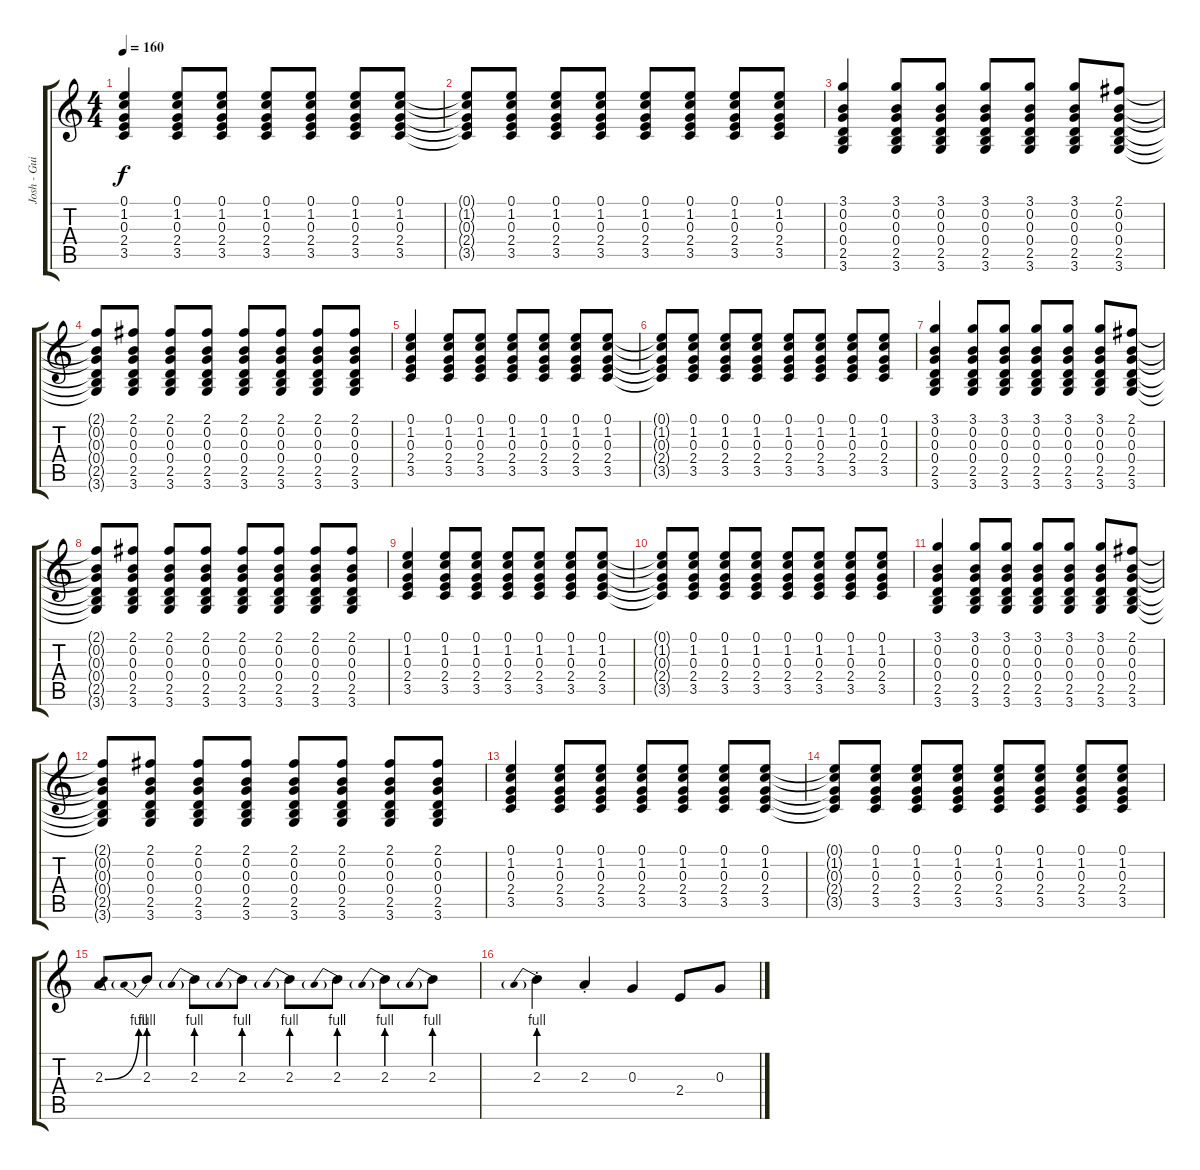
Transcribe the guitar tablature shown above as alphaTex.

\track ("Josh - Guitar" "Josh - Gui") {instrument distortionguitar}
\staff {score tabs}
\tuning (E4 B3 G3 D3 A2 E2) {hide}
\ts (4 4)
\tempo 160
\clef g2
\ks c
(0.1 1.2 0.3 2.4 3.5).4{dy f} (0.1 1.2 0.3 2.4 3.5).8 (0.1 1.2 0.3 2.4 3.5).8 (0.1 1.2 0.3 2.4 3.5).8 (0.1 1.2 0.3 2.4 3.5).8 (0.1 1.2 0.3 2.4 3.5).8 (0.1 1.2 0.3 2.4 3.5).8 |
(0.1{t} 1.2{t} 0.3{t} 2.4{t} 3.5{t}).8 (0.1 1.2 0.3 2.4 3.5).8 (0.1 1.2 0.3 2.4 3.5).8 (0.1 1.2 0.3 2.4 3.5).8 (0.1 1.2 0.3 2.4 3.5).8 (0.1 1.2 0.3 2.4 3.5).8 (0.1 1.2 0.3 2.4 3.5).8 (0.1 1.2 0.3 2.4 3.5).8 |
(3.1 0.2 0.3 0.4 2.5 3.6).4 (3.1 0.2 0.3 0.4 2.5 3.6).8 (3.1 0.2 0.3 0.4 2.5 3.6).8 (3.1 0.2 0.3 0.4 2.5 3.6).8 (3.1 0.2 0.3 0.4 2.5 3.6).8 (3.1 0.2 0.3 0.4 2.5 3.6).8 (2.1 0.2 0.3 0.4 2.5 3.6).8 |
(2.1{t} 0.2{t} 0.3{t} 0.4{t} 2.5{t} 3.6{t}).8 (2.1 0.2 0.3 0.4 2.5 3.6).8 (2.1 0.2 0.3 0.4 2.5 3.6).8 (2.1 0.2 0.3 0.4 2.5 3.6).8 (2.1 0.2 0.3 0.4 2.5 3.6).8 (2.1 0.2 0.3 0.4 2.5 3.6).8 (2.1 0.2 0.3 0.4 2.5 3.6).8 (2.1 0.2 0.3 0.4 2.5 3.6).8 |
(0.1 1.2 0.3 2.4 3.5).4 (0.1 1.2 0.3 2.4 3.5).8 (0.1 1.2 0.3 2.4 3.5).8 (0.1 1.2 0.3 2.4 3.5).8 (0.1 1.2 0.3 2.4 3.5).8 (0.1 1.2 0.3 2.4 3.5).8 (0.1 1.2 0.3 2.4 3.5).8 |
(0.1{t} 1.2{t} 0.3{t} 2.4{t} 3.5{t}).8 (0.1 1.2 0.3 2.4 3.5).8 (0.1 1.2 0.3 2.4 3.5).8 (0.1 1.2 0.3 2.4 3.5).8 (0.1 1.2 0.3 2.4 3.5).8 (0.1 1.2 0.3 2.4 3.5).8 (0.1 1.2 0.3 2.4 3.5).8 (0.1 1.2 0.3 2.4 3.5).8 |
(3.1 0.2 0.3 0.4 2.5 3.6).4 (3.1 0.2 0.3 0.4 2.5 3.6).8 (3.1 0.2 0.3 0.4 2.5 3.6).8 (3.1 0.2 0.3 0.4 2.5 3.6).8 (3.1 0.2 0.3 0.4 2.5 3.6).8 (3.1 0.2 0.3 0.4 2.5 3.6).8 (2.1 0.2 0.3 0.4 2.5 3.6).8 |
(2.1{t} 0.2{t} 0.3{t} 0.4{t} 2.5{t} 3.6{t}).8 (2.1 0.2 0.3 0.4 2.5 3.6).8 (2.1 0.2 0.3 0.4 2.5 3.6).8 (2.1 0.2 0.3 0.4 2.5 3.6).8 (2.1 0.2 0.3 0.4 2.5 3.6).8 (2.1 0.2 0.3 0.4 2.5 3.6).8 (2.1 0.2 0.3 0.4 2.5 3.6).8 (2.1 0.2 0.3 0.4 2.5 3.6).8 |
(0.1 1.2 0.3 2.4 3.5).4 (0.1 1.2 0.3 2.4 3.5).8 (0.1 1.2 0.3 2.4 3.5).8 (0.1 1.2 0.3 2.4 3.5).8 (0.1 1.2 0.3 2.4 3.5).8 (0.1 1.2 0.3 2.4 3.5).8 (0.1 1.2 0.3 2.4 3.5).8 |
(0.1{t} 1.2{t} 0.3{t} 2.4{t} 3.5{t}).8 (0.1 1.2 0.3 2.4 3.5).8 (0.1 1.2 0.3 2.4 3.5).8 (0.1 1.2 0.3 2.4 3.5).8 (0.1 1.2 0.3 2.4 3.5).8 (0.1 1.2 0.3 2.4 3.5).8 (0.1 1.2 0.3 2.4 3.5).8 (0.1 1.2 0.3 2.4 3.5).8 |
(3.1 0.2 0.3 0.4 2.5 3.6).4 (3.1 0.2 0.3 0.4 2.5 3.6).8 (3.1 0.2 0.3 0.4 2.5 3.6).8 (3.1 0.2 0.3 0.4 2.5 3.6).8 (3.1 0.2 0.3 0.4 2.5 3.6).8 (3.1 0.2 0.3 0.4 2.5 3.6).8 (2.1 0.2 0.3 0.4 2.5 3.6).8 |
(2.1{t} 0.2{t} 0.3{t} 0.4{t} 2.5{t} 3.6{t}).8 (2.1 0.2 0.3 0.4 2.5 3.6).8 (2.1 0.2 0.3 0.4 2.5 3.6).8 (2.1 0.2 0.3 0.4 2.5 3.6).8 (2.1 0.2 0.3 0.4 2.5 3.6).8 (2.1 0.2 0.3 0.4 2.5 3.6).8 (2.1 0.2 0.3 0.4 2.5 3.6).8 (2.1 0.2 0.3 0.4 2.5 3.6).8 |
(0.1 1.2 0.3 2.4 3.5).4 (0.1 1.2 0.3 2.4 3.5).8 (0.1 1.2 0.3 2.4 3.5).8 (0.1 1.2 0.3 2.4 3.5).8 (0.1 1.2 0.3 2.4 3.5).8 (0.1 1.2 0.3 2.4 3.5).8 (0.1 1.2 0.3 2.4 3.5).8 |
(0.1{t} 1.2{t} 0.3{t} 2.4{t} 3.5{t}).8 (0.1 1.2 0.3 2.4 3.5).8 (0.1 1.2 0.3 2.4 3.5).8 (0.1 1.2 0.3 2.4 3.5).8 (0.1 1.2 0.3 2.4 3.5).8 (0.1 1.2 0.3 2.4 3.5).8 (0.1 1.2 0.3 2.4 3.5).8 (0.1 1.2 0.3 2.4 3.5).8 |
2.3{be (bend 0 0 60 4)}.8 2.3{be (prebend 0 4 60 4)}.8 2.3{be (prebend 0 4 60 4)}.8 2.3{be (prebend 0 4 60 4)}.8 2.3{be (prebend 0 4 60 4)}.8 2.3{be (prebend 0 4 60 4)}.8 2.3{be (prebend 0 4 60 4)}.8 2.3{be (prebend 0 4 60 4)}.8 |
2.3{be (prebend 0 4 60 4) st}.4 2.3{st}.4 0.3.4 2.4.8 0.3.8
